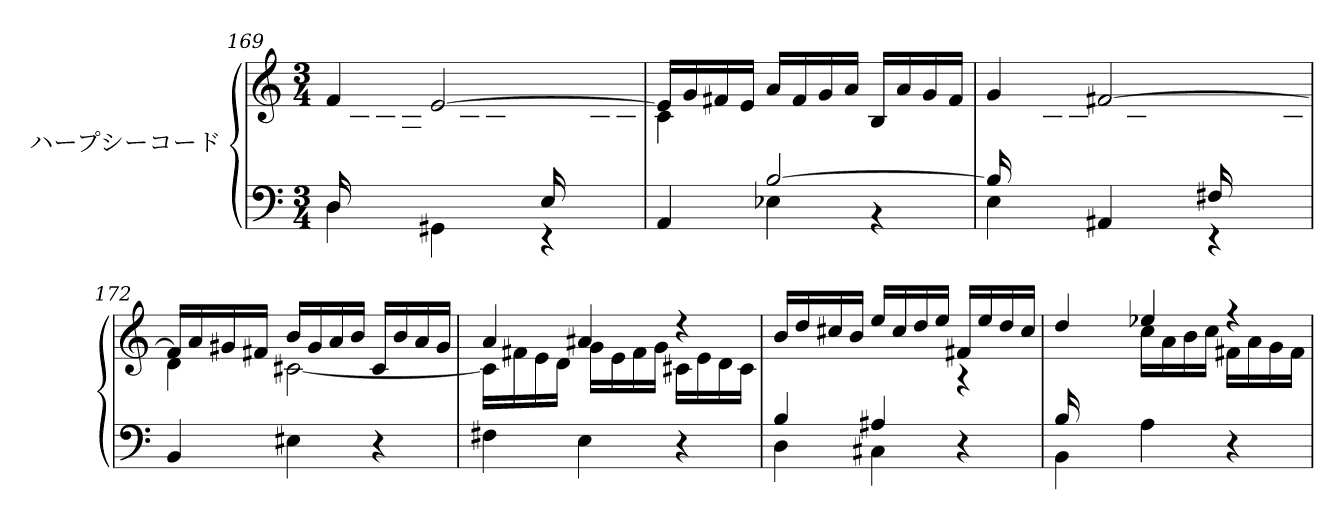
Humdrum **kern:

**kern	**kern
*part1	*part1
*staff2	*staff1
*I"ハープシーコード	*
!!LO:LB:g=z
*clefF4	*clefG2
*k[]	*k[]
*M3/4	*M3/4
=169	=169
*^	*^
16D/LL	4D\	4f/	16ryy
4..ryy	.	.	16c\
.	.	.	16B\
.	.	.	16A\JJ
.	4GG#X\	[2e/	16d\LL
.	.	.	16B\
.	.	.	16c\
.	.	.	16d\JJ
16E/LL	4rEE	.	16ryy
8.ryy	.	.	16d\
.	.	.	16c\
.	.	.	16B\JJ
=170	=170	=170	=170
4ryy	4AA/	16e/LL]	4c\
.	.	16g/	.
.	.	16f#X/	.
.	.	16e/JJ	.
[2B/	4E-X\	16a/LL	2ryy
.	.	16f#/	.
.	.	16g/	.
.	.	16a/JJ	.
.	4r	16B/LL	.
.	.	16a/	.
.	.	16g/	.
.	.	16f#/JJ	.
=171	=171	=171	=171
16B/LL]	4E\	4g/	16ryy
4..ryy	.	.	16d\
.	.	.	16c#X\
.	.	.	16B\JJ
.	4AA#X/	[2f#X/	16e\LL
.	.	.	16c#\
.	.	.	16d\
.	.	.	16e\JJ
16F#X/LL	4rEE	.	16ryy
8.ryy	.	.	16e\
.	.	.	16d\
.	.	.	16c#\JJ
*v	*v	*	*
!!LO:LB:g=z	!!
=172	=172	=172
4BB/	16f#/LL]	4d\
.	16a/	.
.	16g#X/	.
.	16f#X/JJ	.
4E#X\	16b/LL	[2c#X\
.	16g#/	.
.	16a/	.
.	16b/JJ	.
4r	16c#/LL	.
.	16b/	.
.	16a/	.
.	16g#/JJ	.
=173	=173	=173
4F#X\	4a/	16c#\LL]
.	.	16f#X\
.	.	16e\
.	.	16d\JJ
4E\	4a#X/	16g\LL
.	.	16e\
.	.	16f#\
.	.	16g\JJ
4r	4r	16c#X\LL
.	.	16e\
.	.	16d\
.	.	16c#\JJ
=174	=174	=174
*^	*	*
4B/	4D\	16b/LL	2ryy
.	.	16dd/	.
.	.	16cc#X/	.
.	.	16b/JJ	.
4A#X/	4C#X\	16ee/LL	.
.	.	16cc#/	.
.	.	16dd/	.
.	.	16ee/JJ	.
4ryy	4r	16f#X/LL	4r
.	.	16ee/	.
.	.	16dd/	.
.	.	16cc#/JJ	.
!!LO:LB:g=z	!!
=175	=175	=175	=175
16B/LL	4BB\	4dd/	16ryy
2ryy	.	.	16b\
.	.	.	16a\
.	.	.	16g\JJ
.	4A\	4ee-X/	16cc\LL
.	.	.	16a\
.	.	.	16b\
.	.	.	16cc\JJ
.	4r	4r	16f#X\LL
8.ryy	.	.	16a\
.	.	.	16g\
.	.	.	16f#\JJ
*v	*v	*	*
*	*v	*v
=	=
*-	*-
